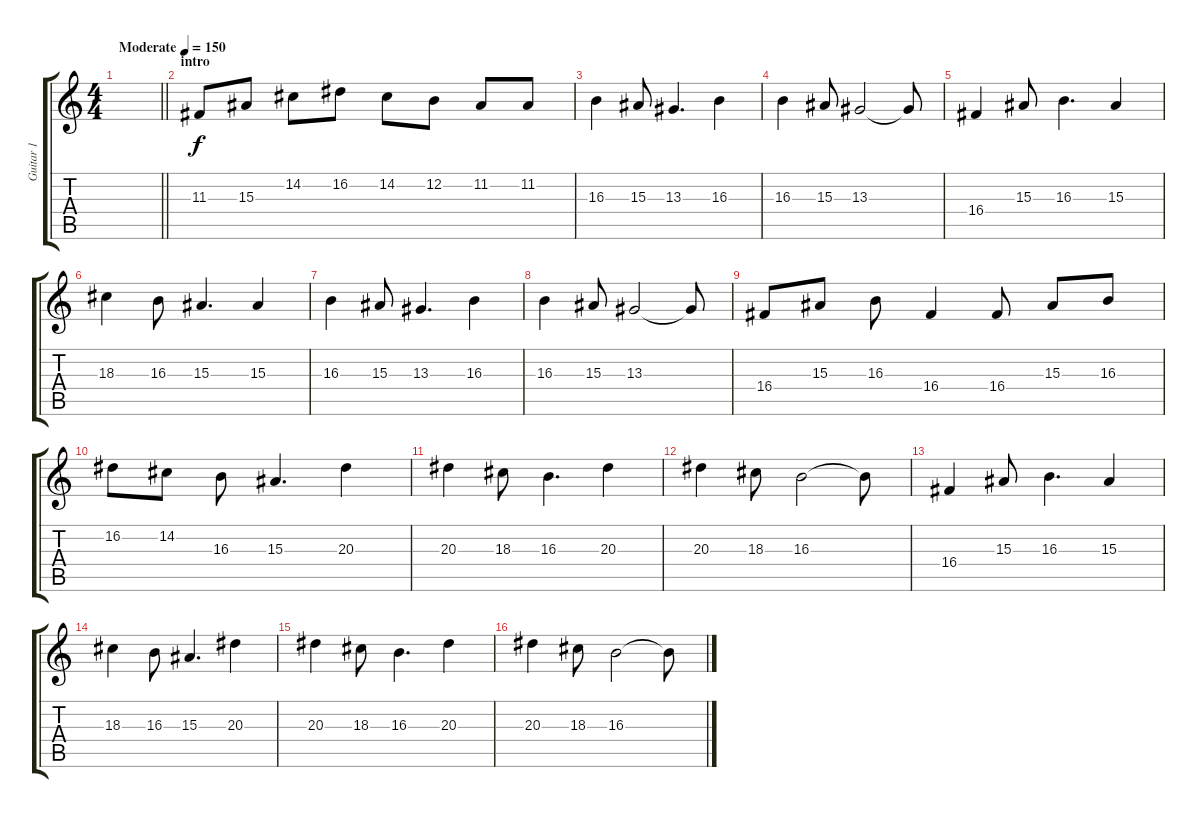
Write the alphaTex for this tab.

\track ("Guitar 1" "Guitar 1") {instrument electricgrandpiano}
\staff {score tabs}
\tuning (E4 B3 G3 D3 A2 E2) {hide}
\ts (4 4)
\tempo (150 "Moderate")
\clef g2
\barLineRight lightlight
\ks c
|
\section ("" "intro")
11.3.8 15.3.8 14.2.8 16.2.8 14.2.8 12.2.8 11.2.8 11.2.8 |
16.3.4 15.3.8 13.3.4{d} 16.3.4 |
16.3.4 15.3.8 13.3.2 13.3{t}.8 |
16.4.4 15.3.8 16.3.4{d} 15.3.4 |
18.3.4 16.3.8 15.3.4{d} 15.3.4 |
16.3.4 15.3.8 13.3.4{d} 16.3.4 |
16.3.4 15.3.8 13.3.2 13.3{t}.8 |
16.4.8 15.3.8 16.3.8 16.4.4 16.4.8 15.3.8 16.3.8 |
16.2.8 14.2.8 16.3.8 15.3.4{d} 20.3.4 |
20.3.4 18.3.8 16.3.4{d} 20.3.4 |
20.3.4 18.3.8 16.3.2 16.3{t}.8 |
16.4.4 15.3.8 16.3.4{d} 15.3.4 |
18.3.4 16.3.8 15.3.4{d} 20.3.4 |
20.3.4 18.3.8 16.3.4{d} 20.3.4 |
20.3.4 18.3.8 16.3.2 16.3{t}.8
